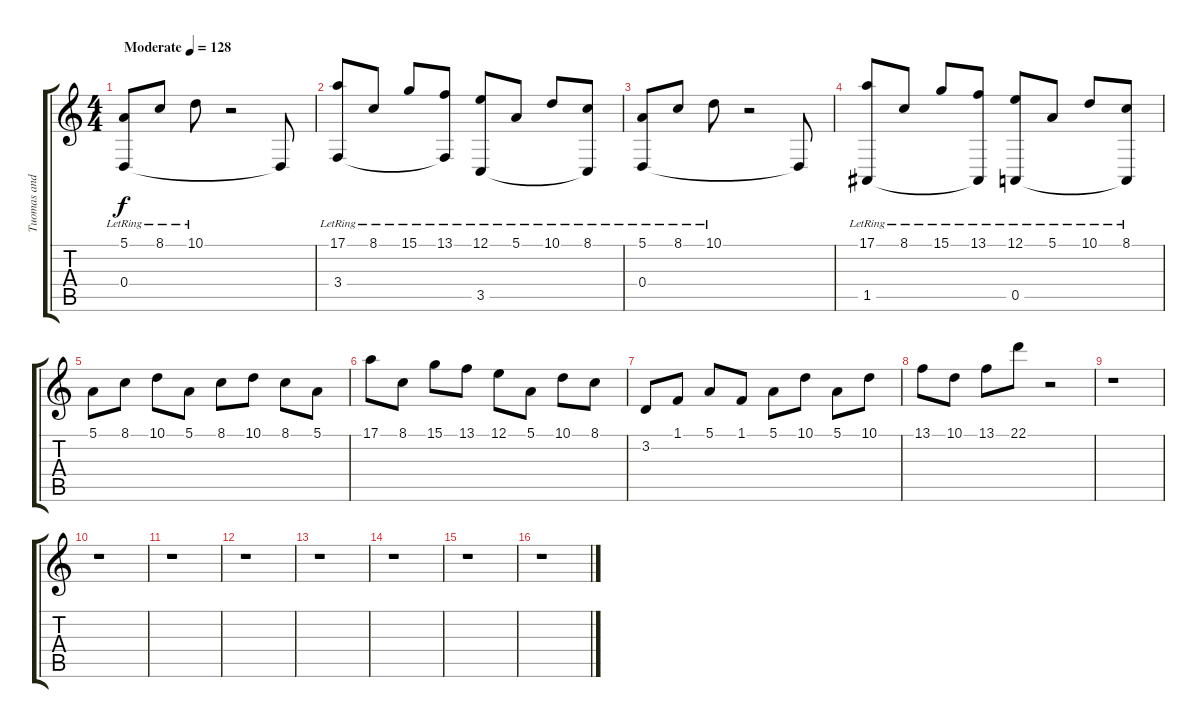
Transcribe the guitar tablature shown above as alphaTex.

\track ("Tuomas and Anette" "Tuomas and") {instrument acousticgrandpiano}
\staff {score tabs}
\tuning (E4 B3 G3 D3 A2 E2) {hide}
\ts (4 4)
\tempo (128 "Moderate")
\clef g2
\ks c
(5.1{lr} 0.4).8{dy f instrument acousticgrandpiano} 8.1{lr}.8 10.1{lr}.8 r.2 0.4{t}.8 |
(17.1{lr} 3.4).8 8.1{lr}.8 15.1{lr}.8 (13.1{lr} 3.4{t}).8 (12.1{lr} 3.5).8 5.1{lr}.8 10.1{lr}.8 (8.1{lr} 3.5{t}).8 |
(5.1{lr} 0.4).8 8.1{lr}.8 10.1{lr}.8 r.2 0.4{t}.8 |
(17.1{lr} 1.5).8 8.1{lr}.8 15.1{lr}.8 (13.1{lr} 1.5{t}).8 (12.1{lr} 0.5).8 5.1{lr}.8 10.1{lr}.8 (8.1{lr} 0.5{t}).8 |
5.1.8 8.1.8 10.1.8 5.1.8 8.1.8 10.1.8 8.1.8 5.1.8 |
17.1.8 8.1.8 15.1.8 13.1.8 12.1.8 5.1.8 10.1.8 8.1.8 |
3.2.8 1.1.8 5.1.8 1.1.8 5.1.8 10.1.8 5.1.8 10.1.8 |
13.1.8 10.1.8 13.1.8 22.1.8 r.2 |
r.1 |
r.1 |
r.1 |
r.1 |
r.1 |
r.1 |
r.1 |
r.1
